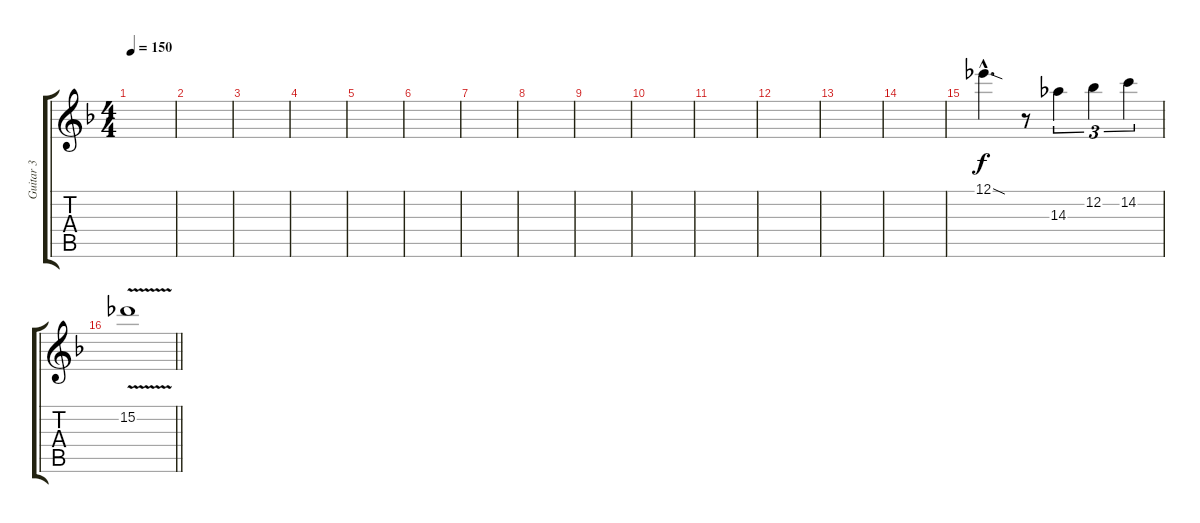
\track ("Guitar 3" "Guitar 3") {instrument distortionguitar}
\staff {score tabs}
\tuning (Eb4 Bb3 Gb3 Db3 Ab2 Eb2) {hide}
\ts (4 4)
\tempo 150
\clef g2
\ks f
|
|
|
|
|
|
|
|
|
|
|
|
|
|
12.1{sod hac}.4{d} r.8 14.3.4{tu (3 2)} 12.2.4{tu (3 2)} 14.2.4{tu (3 2)} |
\barLineRight lightlight
15.2{v}.1
